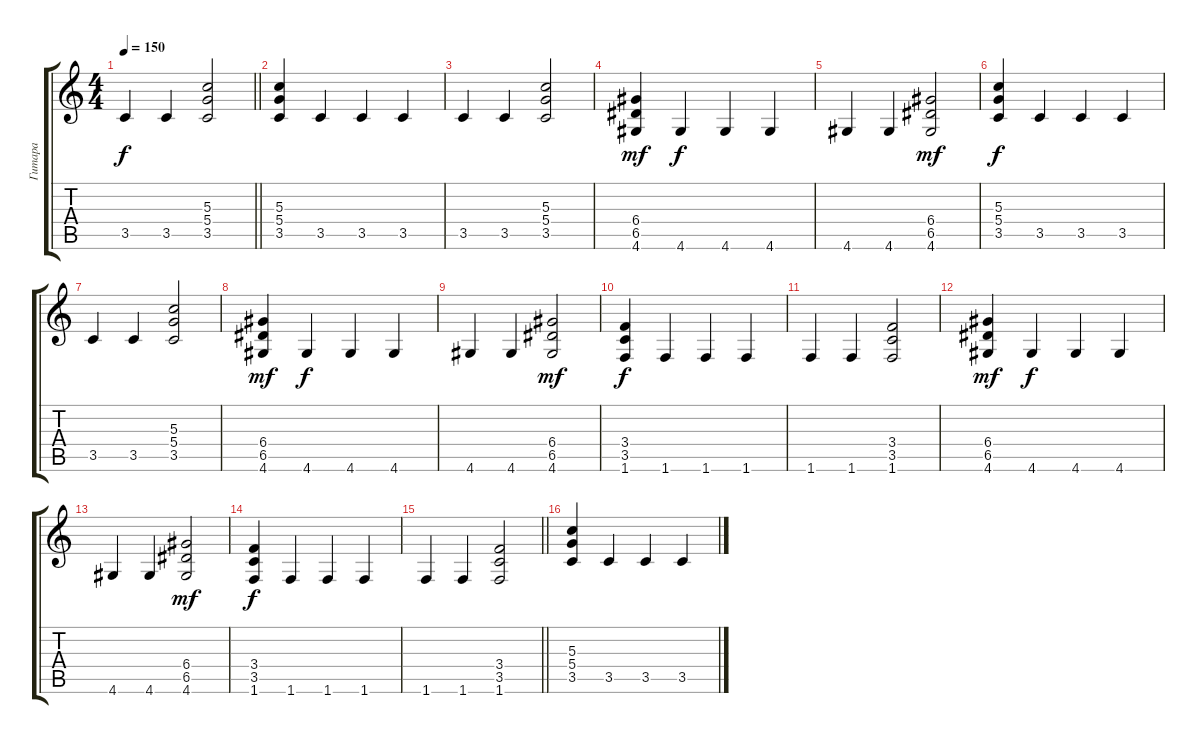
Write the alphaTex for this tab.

\track ("Гитара" "Гитара") {instrument overdrivenguitar}
\staff {score tabs}
\tuning (E4 B3 G3 D3 A2 E2) {hide}
\ts (4 4)
\tempo 150
\clef g2
\barLineRight lightlight
\ks c
3.5.4{dy f} 3.5.4 (5.3 5.4 3.5).2 |
(5.3 5.4 3.5).4 3.5.4 3.5.4 3.5.4 |
3.5.4 3.5.4 (5.3 5.4 3.5).2 |
(6.4 6.5 4.6).4{dy mf} 4.6.4{dy f} 4.6.4 4.6.4 |
4.6.4 4.6.4 (6.4 6.5 4.6).2{dy mf} |
(5.3 5.4 3.5).4{dy f} 3.5.4 3.5.4 3.5.4 |
3.5.4 3.5.4 (5.3 5.4 3.5).2 |
(6.4 6.5 4.6).4{dy mf} 4.6.4{dy f} 4.6.4 4.6.4 |
4.6.4 4.6.4 (6.4 6.5 4.6).2{dy mf} |
(3.4 3.5 1.6).4{dy f} 1.6.4 1.6.4 1.6.4 |
1.6.4 1.6.4 (3.4 3.5 1.6).2 |
(6.4 6.5 4.6).4{dy mf} 4.6.4{dy f} 4.6.4 4.6.4 |
4.6.4 4.6.4 (6.4 6.5 4.6).2{dy mf} |
(3.4 3.5 1.6).4{dy f} 1.6.4 1.6.4 1.6.4 |
\barLineRight lightlight
1.6.4 1.6.4 (3.4 3.5 1.6).2 |
(5.3 5.4 3.5).4 3.5.4 3.5.4 3.5.4
